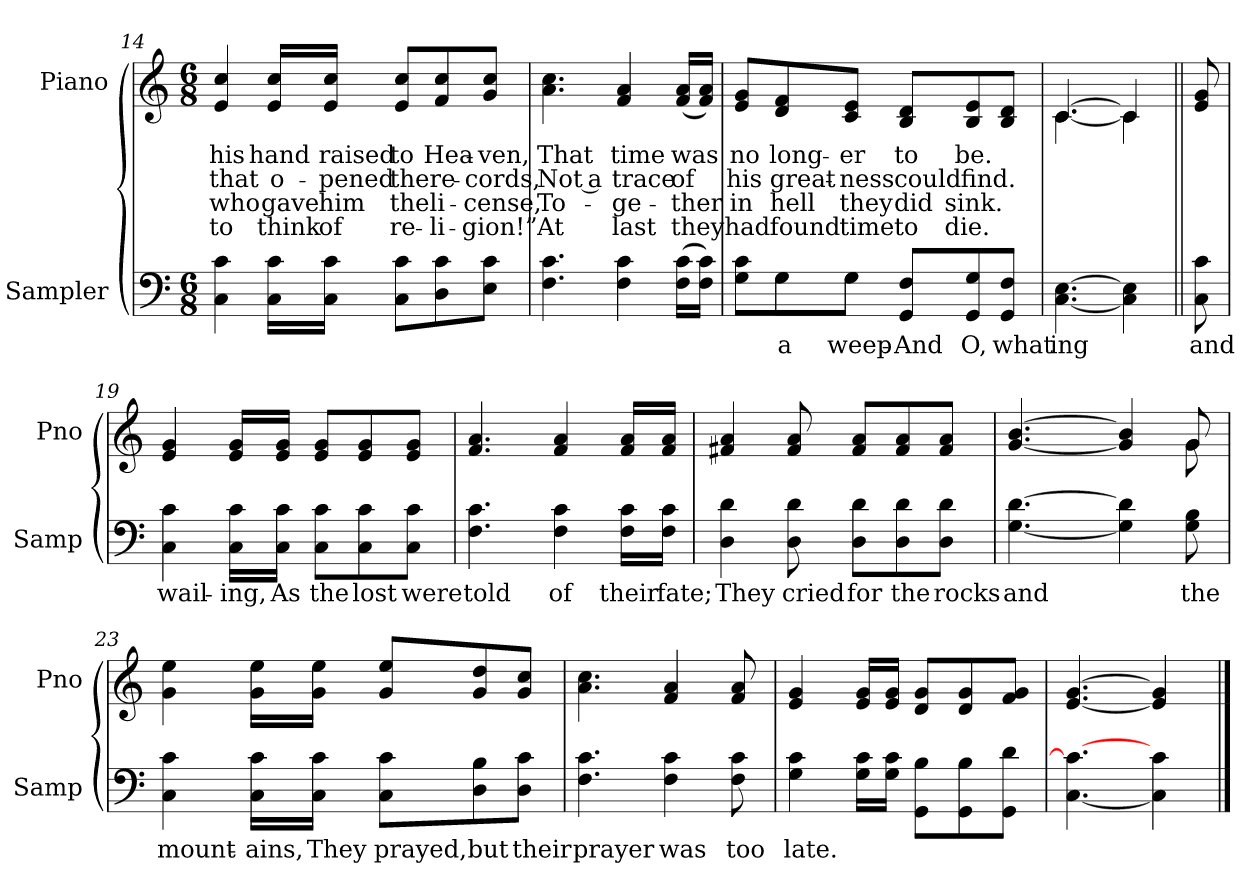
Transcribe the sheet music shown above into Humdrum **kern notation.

**kern	**text	**kern	**text	**text	**text	**text
*part2	*part2	*part1	*part1	*part1	*part1	*part1
*staff2	*staff2	*staff1	*staff1	*staff1	*staff1	*staff1
*I"Sampler	*	*I"Piano	*	*	*	*
*I'Samp	*	*I'Pno	*	*	*	*
*clefF4	*	*clefG2	*	*	*	*
*M6/8	*	*M6/8	*	*	*	*
=14	=14	=14	=14	=14	=14	=14
4C 4c	.	4e 4cc	his	that	who	to
16C\ 16c\LL	.	16e/ 16cc/LL	hand	o-	gave	think
16C\ 16c\JJ	.	16e/ 16cc/JJ	raised	-pened	him	of
8C\ 8c\L	.	8e/ 8cc/L	to	the	the	re-
8D\ 8c\	.	8f/ 8cc/	Hea-	re-	li-	-li-
8E\ 8c\J	.	8g/ 8cc/J	-ven,	-cords,	-cense,	-gion!”
=15	=15	=15	=15	=15	=15	=15
4.F 4.c	.	4.a 4.cc	That	Not a	To-	At
4F 4c	.	4f 4a	time	trace	-ge-	last
(16F\ 16c\LL	.	(16f/ 16a/LL	was	of	-ther	they
16F\ 16c\JJ)	.	16f/ 16a/JJ)	.	.	.	.
=16	=16	=16	=16	=16	=16	=16
*^	*	*	*	*	*	*
8G\ 8c\L	8ryy	.	8e/ 8g/L	no	his	in	had
8G\	8G\L	a	8d/ 8f/	long-	great-	hell	found
8G\J	8G\J	weep-	8c/ 8e/J	-er	-ness	they	time
8GG/ 8F/L	4.ryy	And	8B/ 8d/L	to	could	did	to
8GG/ 8G/	.	O,	8B/ 8e/	be.	find.	sink.	die.
8GG/ 8F/J	.	what	8B/ 8d/J	.	.	.	.
*v	*v	*	*	*	*	*	*
=17	=17	=17	=17	=17	=17	=17
*	*	*^	*	*	*	*
[4.C [4.E	-ing	[4.c/	[4.c	.	.	.	.
4C] 4E]	.	4c/]	4c]	.	.	.	.
=18||	=18||	=18||	=18||	=18||	=18||	=18||	=18||
!	!	!LO:TX:t=Refrain	!	!	!	!	!
*	*	*v	*v	*	*	*	*
8C 8c	and	8e 8g	.	.	.	.
=19	=19	=19	=19	=19	=19	=19
4C 4c	wail-	4e 4g	.	.	.	.
16C\ 16c\LL	-ing,	16e/ 16g/LL	.	.	.	.
16C\ 16c\JJ	As	16e/ 16g/JJ	.	.	.	.
8C\ 8c\L	the	8e/ 8g/L	.	.	.	.
8C\ 8c\	lost	8e/ 8g/	.	.	.	.
8C\ 8c\J	were	8e/ 8g/J	.	.	.	.
=20	=20	=20	=20	=20	=20	=20
4.F 4.c	told	4.f 4.a	.	.	.	.
4F 4c	of	4f 4a	.	.	.	.
16F\ 16c\LL	their	16f/ 16a/LL	.	.	.	.
16F\ 16c\JJ	fate;	16f/ 16a/JJ	.	.	.	.
=21	=21	=21	=21	=21	=21	=21
4D 4d	They	4f#X 4a	.	.	.	.
8D 8d	cried	8f# 8a	.	.	.	.
8D\ 8d\L	for	8f#/ 8a/L	.	.	.	.
8D\ 8d\	the	8f#/ 8a/	.	.	.	.
8D\ 8d\J	rocks	8f#/ 8a/J	.	.	.	.
=22	=22	=22	=22	=22	=22	=22
*	*	*^	*	*	*	*
[4.G [4.d	and	[4.g [4.b	8ryy	.	.	.	.
*	*	*v	*v	*	*	*	*
4G] 4d]	.	4g] 4b]	.	.	.	.
*	*	*^	*	*	*	*
8G 8B	the	8g/	8g	.	.	.	.
*	*	*v	*v	*	*	*	*
=23	=23	=23	=23	=23	=23	=23
4C 4c	mount-	4g 4ee	.	.	.	.
16C\ 16c\LL	-ains,	16g\ 16ee\LL	.	.	.	.
16C\ 16c\JJ	They	16g\ 16ee\JJ	.	.	.	.
8C\ 8c\L	prayed,	8g/ 8ee/L	.	.	.	.
8D\ 8B\	but	8g/ 8dd/	.	.	.	.
8D\ 8c\J	their	8g/ 8cc/J	.	.	.	.
=24	=24	=24	=24	=24	=24	=24
4.F 4.c	prayer	4.a 4.cc	.	.	.	.
4F 4c	was	4f 4a	.	.	.	.
8F 8c	too	8f 8a	.	.	.	.
=25	=25	=25	=25	=25	=25	=25
4G 4c	late.	4e 4g	.	.	.	.
16G\ 16c\LL	.	16e/ 16g/LL	.	.	.	.
16G\ 16c\JJ	.	16e/ 16g/JJ	.	.	.	.
8GG\ 8B\L	.	8d/ 8g/L	.	.	.	.
8GG\ 8B\	.	8d/ 8g/	.	.	.	.
8GG\ 8d\J	.	8f/ 8g/J	.	.	.	.
=26	=26	=26	=26	=26	=26	=26
[4.C 4.c_	.	[4.e [4.g	.	.	.	.
4C] 4c	.	4e] 4g]	.	.	.	.
==	==	==	==	==	==	==
*-	*-	*-	*-	*-	*-	*-
